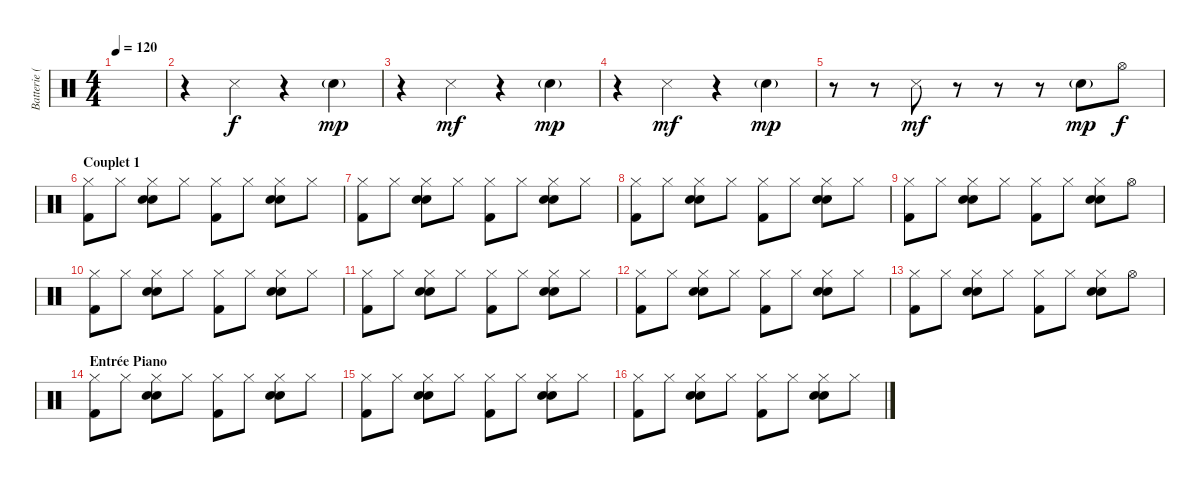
\track ("Batterie (Dominic Howard)" "Batterie (") {instrument percussion}
\staff {score}
\articulation defaults
\ts (4 4)
\tempo 120
\clef neutral
\ks c
|
r.4 "Metronome (hit)".4 r.4 "Hand Clap (hit)"{g}.4{dy mp} |
r.4 "Metronome (hit)".4{dy mf} r.4 "Hand Clap (hit)"{g}.4{dy mp} |
r.4 "Metronome (hit)".4{dy mf} r.4 "Hand Clap (hit)"{g}.4{dy mp} |
r.8 r.8 "Metronome (hit)".8{dy mf} r.8 r.8 r.8 "Hand Clap (hit)"{g}.8{dy mp} "Hi-Hat (open)".8{dy f} |
\section ("" "Couplet 1")
("Hi-Hat (closed)" "Kick (hit) 2").8 "Hi-Hat (closed)".8 ("Hi-Hat (closed)" "Hand Clap (hit)" "Electric Snare (hit)").8 "Hi-Hat (closed)".8 ("Hi-Hat (closed)" "Kick (hit) 2").8 "Hi-Hat (closed)".8 ("Hi-Hat (closed)" "Hand Clap (hit)" "Electric Snare (hit)").8 "Hi-Hat (closed)".8 |
("Hi-Hat (closed)" "Kick (hit) 2").8 "Hi-Hat (closed)".8 ("Hi-Hat (closed)" "Hand Clap (hit)" "Electric Snare (hit)").8 "Hi-Hat (closed)".8 ("Hi-Hat (closed)" "Kick (hit) 2").8 "Hi-Hat (closed)".8 ("Hi-Hat (closed)" "Hand Clap (hit)" "Electric Snare (hit)").8 "Hi-Hat (closed)".8 |
("Hi-Hat (closed)" "Kick (hit) 2").8 "Hi-Hat (closed)".8 ("Hi-Hat (closed)" "Hand Clap (hit)" "Electric Snare (hit)").8 "Hi-Hat (closed)".8 ("Hi-Hat (closed)" "Kick (hit) 2").8 "Hi-Hat (closed)".8 ("Hi-Hat (closed)" "Hand Clap (hit)" "Electric Snare (hit)").8 "Hi-Hat (closed)".8 |
("Hi-Hat (closed)" "Kick (hit) 2").8 "Hi-Hat (closed)".8 ("Hi-Hat (closed)" "Hand Clap (hit)" "Electric Snare (hit)").8 "Hi-Hat (closed)".8 ("Hi-Hat (closed)" "Kick (hit) 2").8 "Hi-Hat (closed)".8 ("Hi-Hat (closed)" "Hand Clap (hit)" "Electric Snare (hit)").8 "Hi-Hat (open)".8 |
("Hi-Hat (closed)" "Kick (hit) 2").8 "Hi-Hat (closed)".8 ("Hi-Hat (closed)" "Hand Clap (hit)" "Electric Snare (hit)").8 "Hi-Hat (closed)".8 ("Hi-Hat (closed)" "Kick (hit) 2").8 "Hi-Hat (closed)".8 ("Hi-Hat (closed)" "Hand Clap (hit)" "Electric Snare (hit)").8 "Hi-Hat (closed)".8 |
("Hi-Hat (closed)" "Kick (hit) 2").8 "Hi-Hat (closed)".8 ("Hi-Hat (closed)" "Hand Clap (hit)" "Electric Snare (hit)").8 "Hi-Hat (closed)".8 ("Hi-Hat (closed)" "Kick (hit) 2").8 "Hi-Hat (closed)".8 ("Hi-Hat (closed)" "Hand Clap (hit)" "Electric Snare (hit)").8 "Hi-Hat (closed)".8 |
("Hi-Hat (closed)" "Kick (hit) 2").8 "Hi-Hat (closed)".8 ("Hi-Hat (closed)" "Hand Clap (hit)" "Electric Snare (hit)").8 "Hi-Hat (closed)".8 ("Hi-Hat (closed)" "Kick (hit) 2").8 "Hi-Hat (closed)".8 ("Hi-Hat (closed)" "Hand Clap (hit)" "Electric Snare (hit)").8 "Hi-Hat (closed)".8 |
("Hi-Hat (closed)" "Kick (hit) 2").8 "Hi-Hat (closed)".8 ("Hi-Hat (closed)" "Hand Clap (hit)" "Electric Snare (hit)").8 "Hi-Hat (closed)".8 ("Hi-Hat (closed)" "Kick (hit) 2").8 "Hi-Hat (closed)".8 ("Hi-Hat (closed)" "Hand Clap (hit)" "Electric Snare (hit)").8 "Hi-Hat (open)".8 |
\section ("" "Entrée Piano")
("Hi-Hat (closed)" "Kick (hit) 2").8 "Hi-Hat (closed)".8 ("Hi-Hat (closed)" "Hand Clap (hit)" "Electric Snare (hit)").8 "Hi-Hat (closed)".8 ("Hi-Hat (closed)" "Kick (hit) 2").8 "Hi-Hat (closed)".8 ("Hi-Hat (closed)" "Hand Clap (hit)" "Electric Snare (hit)").8 "Hi-Hat (closed)".8 |
("Hi-Hat (closed)" "Kick (hit) 2").8 "Hi-Hat (closed)".8 ("Hi-Hat (closed)" "Hand Clap (hit)" "Electric Snare (hit)").8 "Hi-Hat (closed)".8 ("Hi-Hat (closed)" "Kick (hit) 2").8 "Hi-Hat (closed)".8 ("Hi-Hat (closed)" "Hand Clap (hit)" "Electric Snare (hit)").8 "Hi-Hat (closed)".8 |
("Hi-Hat (closed)" "Kick (hit) 2").8 "Hi-Hat (closed)".8 ("Hi-Hat (closed)" "Hand Clap (hit)" "Electric Snare (hit)").8 "Hi-Hat (closed)".8 ("Hi-Hat (closed)" "Kick (hit) 2").8 "Hi-Hat (closed)".8 ("Hi-Hat (closed)" "Hand Clap (hit)" "Electric Snare (hit)").8 "Hi-Hat (closed)".8
